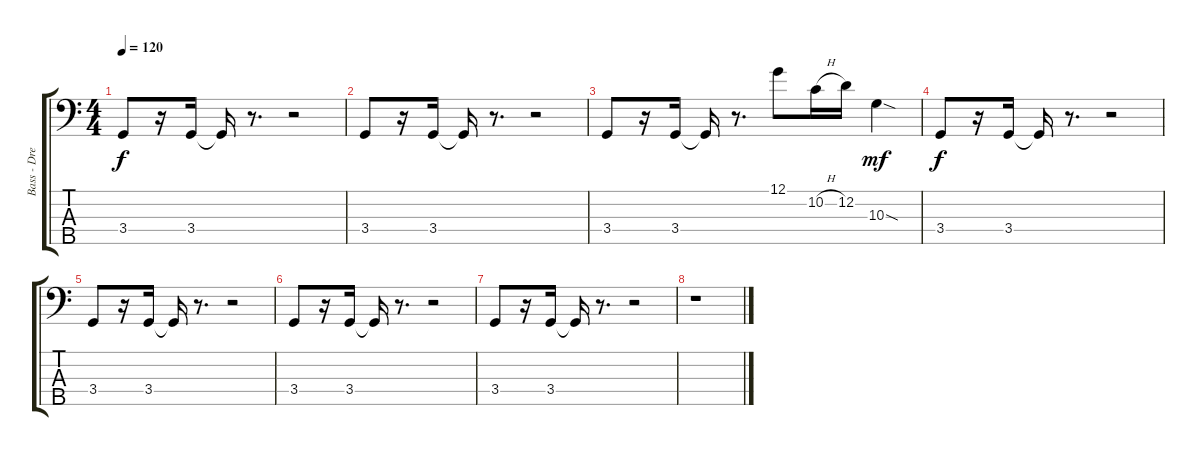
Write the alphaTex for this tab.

\track ("Bass - Drew Roulette" "Bass - Dre") {instrument electricbassfinger}
\staff {score tabs}
\tuning (G2 D2 A1 E1 B0) {hide}
\ts (4 4)
\tempo 120
\clef f4
\ks c
3.4.8{dy f} r.16 3.4.16 3.4{t}.16 r.8{d} r.2 |
3.4.8 r.16 3.4.16 3.4{t}.16 r.8{d} r.2 |
3.4.8 r.16 3.4.16 3.4{t}.16 r.8{d} 12.1.8 10.2{h}.16 12.2.16 10.3{sod}.4{dy mf} |
3.4.8{dy f} r.16 3.4.16 3.4{t}.16 r.8{d} r.2 |
3.4.8 r.16 3.4.16 3.4{t}.16 r.8{d} r.2 |
3.4.8 r.16 3.4.16 3.4{t}.16 r.8{d} r.2 |
3.4.8 r.16 3.4.16 3.4{t}.16 r.8{d} r.2 |
r.1
